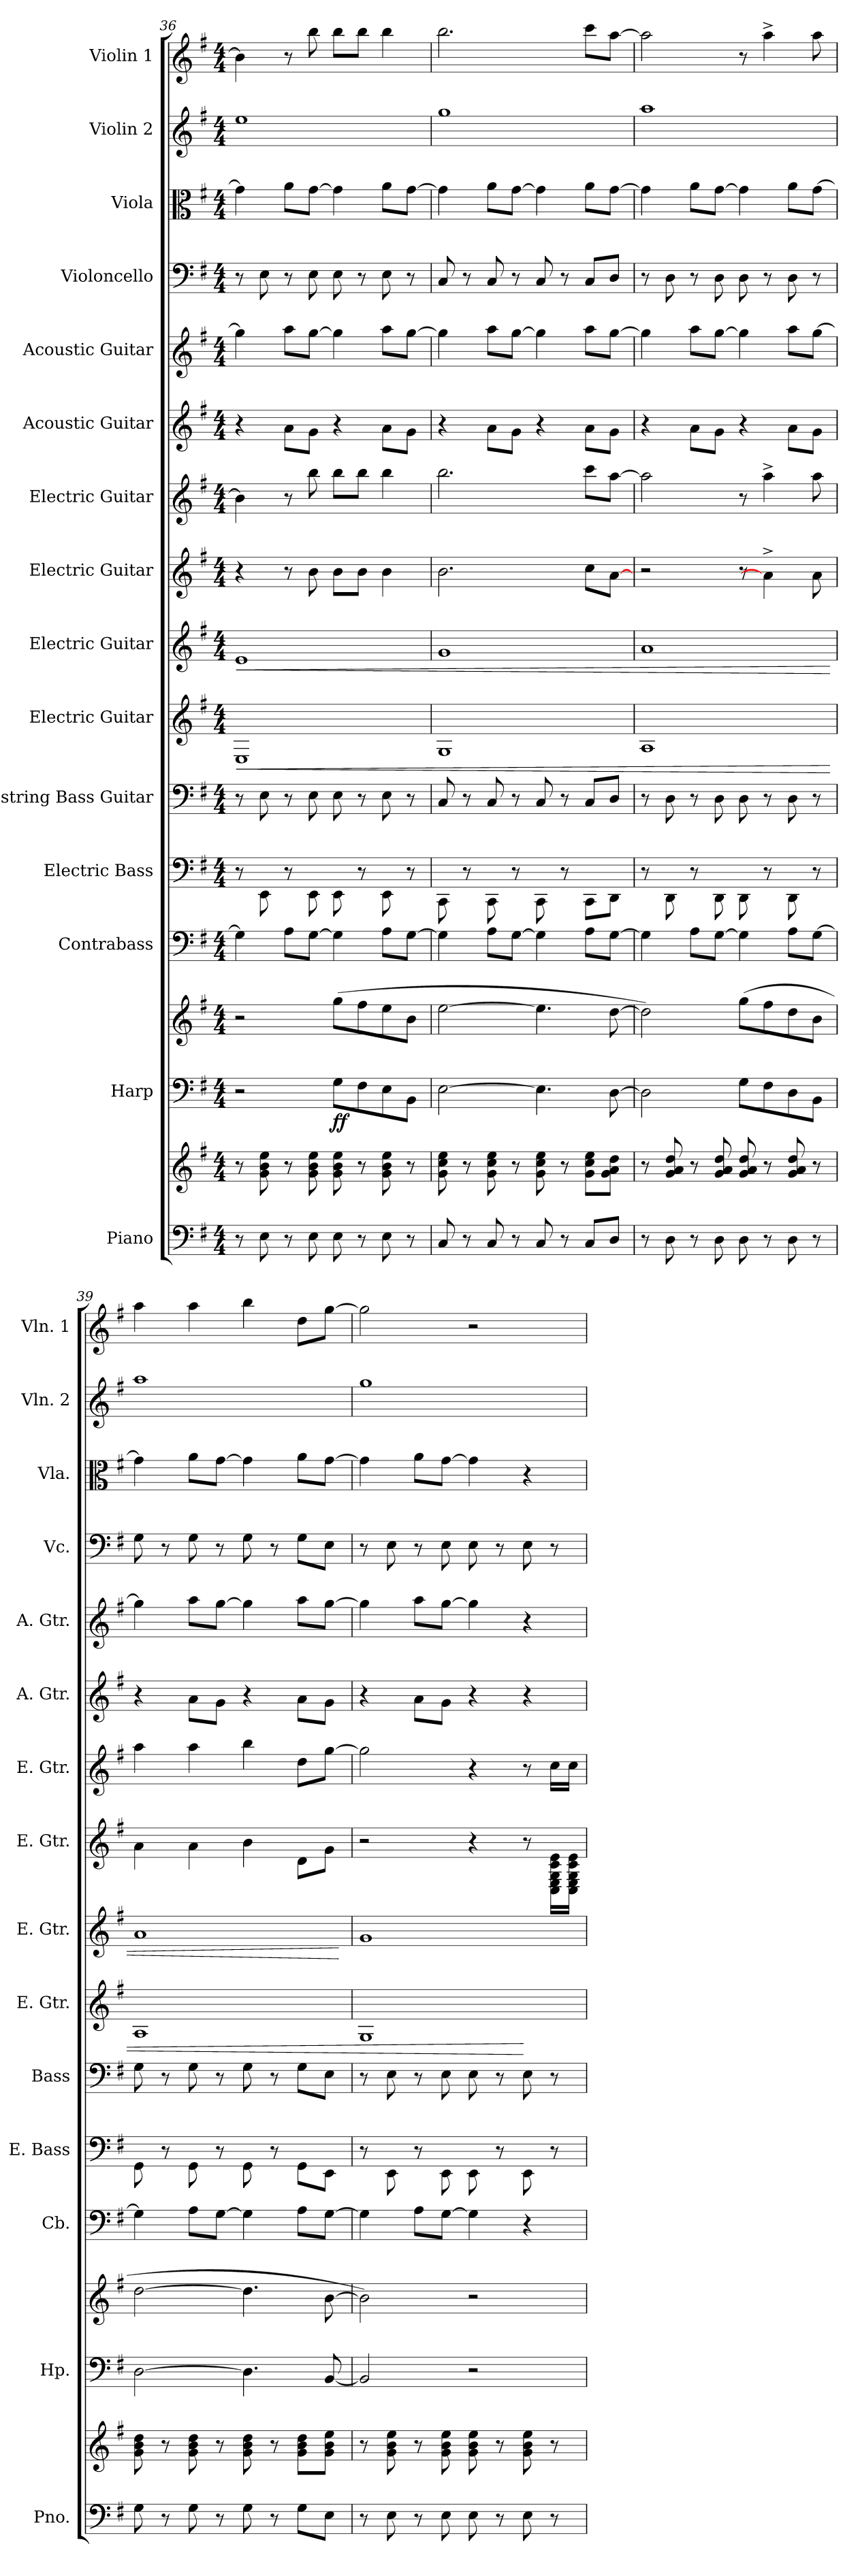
**kern	**kern	**dynam	**kern	**kern	**dynam	**kern	**kern	**kern	**kern	**dynam	**kern	**dynam	**kern	**kern	**kern	**kern	**kern	**kern	**kern	**kern
*part15	*part15	*part15	*part14	*part14	*part14	*part13	*part12	*part11	*part10	*part10	*part9	*part9	*part8	*part7	*part6	*part5	*part4	*part3	*part2	*part1
*staff17	*staff16	*staff16/17	*staff15	*staff14	*staff14/15	*staff13	*staff12	*staff11	*staff10	*staff10	*staff9	*staff9	*staff8	*staff7	*staff6	*staff5	*staff4	*staff3	*staff2	*staff1
*I"Piano	*	*	*I"Harp	*	*	*I"Contrabass	*I"Electric Bass	*I"4-string Bass Guitar	*I"Electric Guitar	*	*I"Electric Guitar	*	*I"Electric Guitar	*I"Electric Guitar	*I"Acoustic Guitar	*I"Acoustic Guitar	*I"Violoncello	*I"Viola	*I"Violin 2	*I"Violin 1
*I'Pno.	*	*	*I'Hp.	*	*	*I'Cb.	*I'E. Bass	*I'Bass	*I'E. Gtr.	*	*I'E. Gtr.	*	*I'E. Gtr.	*I'E. Gtr.	*I'A. Gtr.	*I'A. Gtr.	*I'Vc.	*I'Vla.	*I'Vln. 2	*I'Vln. 1
*clefF4	*clefG2	*	*clefF4	*clefG2	*	*clefF4	*	*clefF4	*	*	*clefG2	*	*	*clefG2	*	*clefG2	*clefF4	*clefC3	*clefG2	*clefG2
*	*	*	*	*	*	*ITrd7c12	*	*ITrd7c12	*	*	*ITrd7c12	*	*	*ITrd7c12	*	*ITrd7c12	*	*	*	*
*k[f#]	*k[f#]	*	*k[f#]	*k[f#]	*	*k[f#]	*k[f#]	*k[f#]	*k[f#]	*	*k[f#]	*	*k[f#]	*k[f#]	*k[f#]	*k[f#]	*k[f#]	*k[f#]	*k[f#]	*k[f#]
*G:	*G:	*	*G:	*G:	*	*G:	*G:	*G:	*G:	*	*G:	*	*G:	*G:	*G:	*G:	*G:	*G:	*G:	*G:
*M4/4	*M4/4	*	*M4/4	*M4/4	*	*M4/4	*M4/4	*M4/4	*M4/4	*	*M4/4	*	*M4/4	*M4/4	*M4/4	*M4/4	*M4/4	*M4/4	*M4/4	*M4/4
=36	=36	=36	=36	=36	=36	=36	=36	=36	=36	=36	=36	=36	=36	=36	=36	=36	=36	=36	=36	=36
!	!	!	!	!	!	!	!	!	!	!LO:HP:b	!	!LO:HP:b	!	!	!	!	!	!	!	!
8r	8r	.	2r	2r	.	4GG\]	8r	8r	1E	<	1E	<	4r	4B\]	4r	4g\]	8r	4g\]	1ee	4b\]
8E\	8g\ 8b\ 8ee\	.	.	.	.	.	8EE\	8EE\	.	.	.	.	.	.	.	.	8E\	.	.	.
8r	8r	.	.	.	.	8AA\L	8r	8r	.	.	.	.	8r	8r	8a\L	8a\L	8r	8a\L	.	8r
8E\	8g\ 8b\ 8ee\	.	.	.	.	[8GG\J	8EE\	8EE\	.	.	.	.	8b\	8b\	8g\J	[8g\J	8E\	[8g\J	.	8bb\
!	!	!	!	!	!LO:DY:b=2	!	!	!	!	!	!	!	!	!	!	!	!	!	!	!
!	!	!	!	!	!LO:DY:n=1:b	!	!	!	!	!	!	!	!	!	!	!	!	!	!	!
8E\	8g\ 8b\ 8ee\	.	8G\L	(>8gg\L	f f	4GG\]	8EE\	8EE\	.	.	.	.	8b\L	8b\L	4r	4g\]	8E\	4g\]	.	8bb\L
8r	8r	.	8F#\	8ff#\	.	.	8r	8r	.	.	.	.	8b\J	8b\J	.	.	8r	.	.	8bb\J
8E\	8g\ 8b\ 8ee\	.	8E\	8ee\	.	8AA\L	8EE\	8EE\	.	.	.	.	4b\	4b\	8a\L	8a\L	8E\	8a\L	.	4bb\
8r	8r	.	8BB\J	8b\J	.	[8GG\J	8r	8r	.	.	.	.	.	.	8g\J	[8g\J	8r	[8g\J	.	.
=37	=37	=37	=37	=37	=37	=37	=37	=37	=37	=37	=37	=37	=37	=37	=37	=37	=37	=37	=37	=37
!	!	!LO:DY:b=2	!	!	!	!	!	!	!	!	!	!	!	!	!	!	!	!	!	!
!	!	!LO:DY:n=1:b	!	!	!	!	!	!	!	!	!	!	!	!	!	!	!	!	!	!
8C/	8g\ 8cc\ 8ee\	mp mp	[2E\	[2ee\	.	4GG\]	8CC\	8CC/	1G	.	1G	.	2.b\	2.b\	4r	4g\]	8C/	4g\]	1gg	2.bb\
8r	8r	.	.	.	.	.	8r	8r	.	.	.	.	.	.	.	.	8r	.	.	.
8C/	8g\ 8cc\ 8ee\	.	.	.	.	8AA\L	8CC\	8CC/	.	.	.	.	.	.	8a\L	8a\L	8C/	8a\L	.	.
8r	8r	.	.	.	.	[8GG\J	8r	8r	.	.	.	.	.	.	8g\J	[8g\J	8r	[8g\J	.	.
8C/	8g\ 8cc\ 8ee\	.	4.E\]	4.ee\]	.	4GG\]	8CC\	8CC/	.	.	.	.	.	.	4r	4g\]	8C/	4g\]	.	.
8r	8r	.	.	.	.	.	8r	8r	.	.	.	.	.	.	.	.	8r	.	.	.
8C/L	8g\ 8cc\ 8ee\L	.	.	.	.	8AA\L	8CC\L	8CC/L	.	.	.	.	8cc\L	8cc\L	8a\L	8a\L	8C/L	8a\L	.	8ccc\L
8D/J	8g\ 8a\ 8dd\J	.	[8D\	[8dd\	.	[8GG\J	8DD\J	8DD/J	.	.	.	.	[8a\J	[8a\J	8g\J	[8g\J	8D/J	[8g\J	.	[8aa\J
=38	=38	=38	=38	=38	=38	=38	=38	=38	=38	=38	=38	=38	=38	=38	=38	=38	=38	=38	=38	=38
8r	8r	.	2D\]	2dd\])	.	4GG\]	8r	8r	1A	.	1A	.	2r	2a\]	4r	4g\]	8r	4g\]	1aa	2aa\]
8D\	8g/ 8a/ 8dd/	.	.	.	.	.	8DD\	8DD\	.	.	.	.	.	.	.	.	8D\	.	.	.
8r	8r	.	.	.	.	8AA\L	8r	8r	.	.	.	.	.	.	8a\L	8a\L	8r	8a\L	.	.
8D\	8g/ 8a/ 8dd/	.	.	.	.	[8GG\J	8DD\	8DD\	.	.	.	.	.	.	8g\J	[8g\J	8D\	[8g\J	.	.
8D\	8g/ 8a/ 8dd/	.	8G\L	(>8gg\L	.	4GG\]	8DD\	8DD\	.	.	.	.	8r	8r	4r	4g\]	8D\	4g\]	.	8r
8r	8r	.	8F#\	8ff#\	.	.	8r	8r	.	.	.	.	4a^\]	4a^\	.	.	8r	.	.	4aa^\
8D\	8g/ 8a/ 8dd/	.	8D\	8dd\	.	8AA\L	8DD\	8DD\	.	.	.	.	.	.	8a\L	8a\L	8D\	8a\L	.	.
8r	8r	.	8BB\J	8b\J	.	[8GG\J	8r	8r	.	.	.	.	8a\	8a\	8g\J	[8g\J	8r	[8g\J	.	8aa\
!!LO:PB:g=z
=39	=39	=39	=39	=39	=39	=39	=39	=39	=39	=39	=39	=39	=39	=39	=39	=39	=39	=39	=39	=39
8G\	8g\ 8b\ 8dd\	.	[2D\	[2dd\	.	4GG\]	8GG\	8GG\	1A	.	1A	.	4a\	4a\	4r	4g\]	8G\	4g\]	1aa	4aa\
8r	8r	.	.	.	.	.	8r	8r	.	.	.	.	.	.	.	.	8r	.	.	.
8G\	8g\ 8b\ 8dd\	.	.	.	.	8AA\L	8GG\	8GG\	.	.	.	.	4a\	4a\	8a\L	8a\L	8G\	8a\L	.	4aa\
8r	8r	.	.	.	.	[8GG\J	8r	8r	.	.	.	.	.	.	8g\J	[8g\J	8r	[8g\J	.	.
8G\	8g\ 8b\ 8dd\	.	4.D\]	4.dd\]	.	4GG\]	8GG\	8GG\	.	.	.	.	4b\	4b\	4r	4g\]	8G\	4g\]	.	4bb\
8r	8r	.	.	.	.	.	8r	8r	.	.	.	.	.	.	.	.	8r	.	.	.
8G\L	8g\ 8b\ 8dd\L	.	.	.	.	8AA\L	8GG\L	8GG\L	.	.	.	.	8d\L	8d\L	8a\L	8a\L	8G\L	8a\L	.	8dd\L
8E\J	8g\ 8b\ 8ee\J	.	[8BB/	[8b\	.	[8GG\J	8EE\J	8EE\J	.	.	.	.	8g\J	[8g\J	8g\J	[8g\J	8E\J	[8g\J	.	[8gg\J
.	.	.	.	.	.	.	.	.	.	.	.	[	.	.	.	.	.	.	.	.
=40	=40	=40	=40	=40	=40	=40	=40	=40	=40	=40	=40	=40	=40	=40	=40	=40	=40	=40	=40	=40
8r	8r	.	2BB/]	2b\])	.	4GG\]	8r	8r	1G	.	1G	.	2r	2g\]	4r	4g\]	8r	4g\]	1gg	2gg\]
8E\	8g\ 8b\ 8ee\	.	.	.	.	.	8EE\	8EE\	.	.	.	.	.	.	.	.	8E\	.	.	.
8r	8r	.	.	.	.	8AA\L	8r	8r	.	.	.	.	.	.	8a\L	8a\L	8r	8a\L	.	.
8E\	8g\ 8b\ 8ee\	.	.	.	.	[8GG\J	8EE\	8EE\	.	.	.	.	.	.	8g\J	[8g\J	8E\	[8g\J	.	.
8E\	8g\ 8b\ 8ee\	.	2r	2r	.	4GG\]	8EE\	8EE\	.	.	.	.	4r	4r	4r	4g\]	8E\	4g\]	.	2r
8r	8r	.	.	.	.	.	8r	8r	.	.	.	.	.	.	.	.	8r	.	.	.
8E\	8g\ 8b\ 8ee\	.	.	.	.	4r	8EE\	8EE\	.	[	.	.	8r	8r	4r	4r	8E\	4r	.	.
8r	8r	.	.	.	.	.	8r	8r	.	.	.	.	16C\ 16E\ 16G\ 16c\ 16e\LL	16c\LL	.	.	8r	.	.	.
.	.	.	.	.	.	.	.	.	.	.	.	.	16C\ 16E\ 16G\ 16c\ 16e\JJ	16c\JJ	.	.	.	.	.	.
=	=	=	=	=	=	=	=	=	=	=	=	=	=	=	=	=	=	=	=	=
*-	*-	*-	*-	*-	*-	*-	*-	*-	*-	*-	*-	*-	*-	*-	*-	*-	*-	*-	*-	*-
